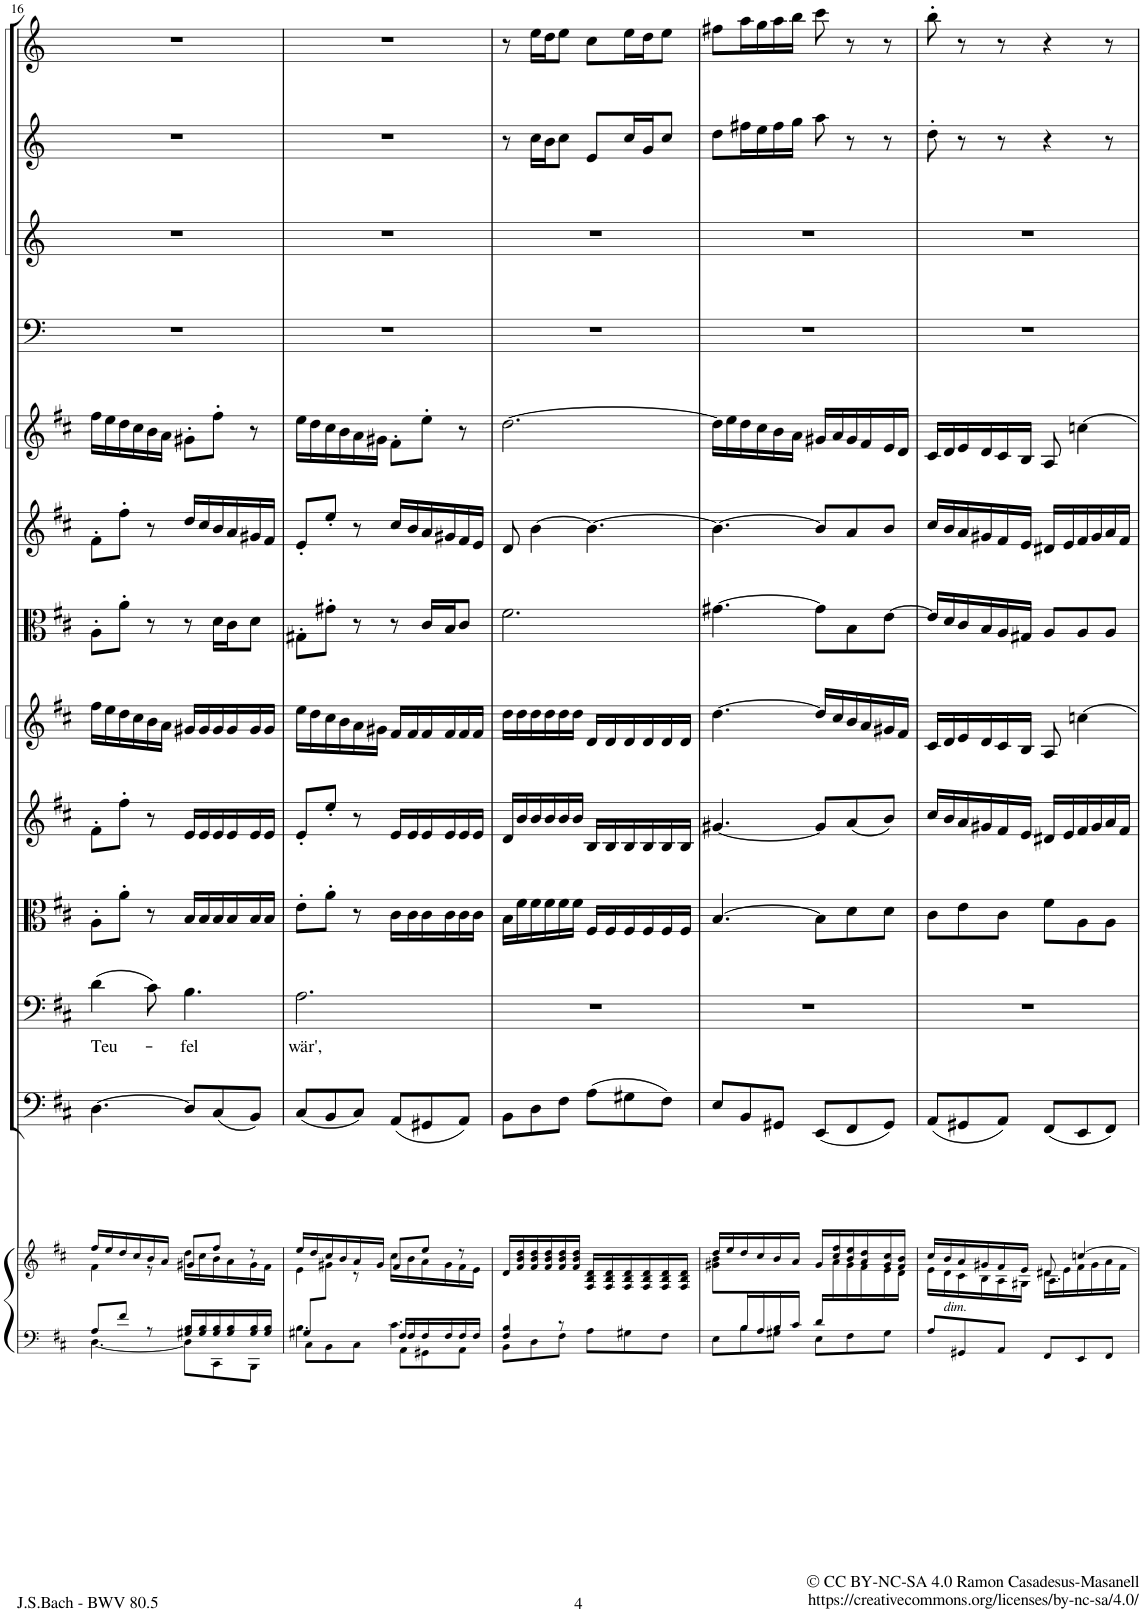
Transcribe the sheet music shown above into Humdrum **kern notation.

**kern	**kern	**kern	**kern	**text	**kern	**kern	**kern	**kern	**kern	**kern	**kern	**kern	**kern	**kern
*part13	*part13	*part12	*part11	*part11	*part10	*part9	*part8	*part7	*part6	*part5	*part4	*part3	*part2	*part1
*staff14	*staff13	*staff12	*staff11	*staff11	*staff10	*staff9	*staff8	*staff7	*staff6	*staff5	*staff4	*staff3	*staff2	*staff1
*I"Piano reduction	*	*I"Continuo	*I"Soprano, Alto, Tenore, Basso in unisono	*	*I"Viola	*I"Violino II	*I"Violino I	*I"Taille	*I"Oboe d'amore II	*I"Oboe d'amore I	*I"Timpani	*I"Tromba III (D)	*I"Tromba II (D)	*I"Tromba I (D)
*I'Pno	*	*	*	*	*	*	*	*	*I'Ob	*I'Ob	*I'Timp	*	*	*
!!LO:PB:g=z
*clefF4	*clefG2	*clefF4	*clefF4	*	*clefC3	*clefG2	*clefG2	*clefC3	*clefG2	*clefG2	*clefF4	*clefG2	*clefG2	*clefG2
*	*	*	*	*	*	*	*	*Trd4c7	*	*	*	*Trd-1c-2	*Trd-1c-2	*Trd-1c-2
*k[f#c#]	*k[f#c#]	*k[f#c#]	*k[f#c#]	*	*k[f#c#]	*k[f#c#]	*k[f#c#]	*k[f#c#]	*k[f#c#]	*k[f#c#]	*k[]	*k[]	*k[]	*k[]
*M6/8	*M6/8	*M6/8	*M6/8	*	*M6/8	*M6/8	*M6/8	*M6/8	*M6/8	*M6/8	*M6/8	*M6/8	*M6/8	*M6/8
=16	=16	=16	=16	=16	=16	=16	=16	=16	=16	=16	=16	=16	=16	=16
*^	*^	*	*	*	*	*	*	*	*	*	*	*	*	*
!	!	!	!	!	!	!LO:LY:b	!	!	!	!	!	!	!	!	!	!
8A/L	[4.D\	16ff#/LL	4f#\	[4.D\	(4d\	Teu-	8A'\L	8f#'\L	16ff#\LL	8A'\L	8f#'\L	16ff#\LL	2.r	2.r	2.r	2.r
.	.	16ee/	.	.	.	.	.	.	16ee\	.	.	16ee\	.	.	.	.
8f#/J	.	16dd/	.	.	.	.	8a'\J	8ff#'\J	16dd\	8a'\J	8ff#'\J	16dd\	.	.	.	.
.	.	16cc#/	.	.	.	.	.	.	16cc#\	.	.	16cc#\	.	.	.	.
8r	.	16b/	8r	.	8c#\)	.	8r	8r	16b\	8r	8r	16b\	.	.	.	.
.	.	16a/JJ	.	.	.	.	.	.	16a\JJ	.	.	16a\JJ	.	.	.	.
!	!	!	!	!	!	!LO:LY:b	!	!	!	!	!	!	!	!	!	!
16G#X/ 16B/LL	8D\L]	8g#X/L	16dd\LL	8D/L]	4.B\	-fel	16B/LL	16e/LL	16g#X/LL	8r	16dd/LL	8g#X'\L	.	.	.	.
16G#/ 16B/	.	.	16cc#\	.	.	.	16B/	16e/	16g#/	.	16cc#/	.	.	.	.	.
16G#/ 16B/	8CC#\	8ff#/J	16b\	(8C#/	.	.	16B/	16e/	16g#/	16d\LL	16b/	8ff#'\J	.	.	.	.
16G#/ 16B/	.	.	16a\	.	.	.	16B/	16e/	16g#/	16c#\J	16a/	.	.	.	.	.
16G#/ 16B/	8BBB\J	8r	16g#\	8BB/J)	.	.	16B/	16e/	16g#/	8d\J	16g#X/	8r	.	.	.	.
16G#/ 16B/JJ	.	.	16f#\JJ	.	.	.	16B/JJ	16e/JJ	16g#/JJ	.	16f#/JJ	.	.	.	.	.
=17	=17	=17	=17	=17	=17	=17	=17	=17	=17	=17	=17	=17	=17	=17	=17	=17
*	*^	*	*^	*	*	*	*	*	*	*	*	*	*	*	*	*
!	!	!	!	!	!	!	!	!LO:LY:b	!	!	!	!	!	!	!	!	!	!
8G#X/L	8C#\L	4.B\	16ee/LL	4e\	8ryy	(8C#/L	2.A\	wär',	8e'\L	8e'/L	16ee\LL	8G#X'\L	8e'/L	16ee\LL	2.r	2.r	2.r	2.r
.	.	.	16dd/	.	.	.	.	.	.	.	16dd\	.	.	16dd\	.	.	.	.
8ryy	8BB\	.	16cc#/	.	8g#X\J	8BB/	.	.	8a'\J	8ee'/J	16cc#\	8g#X'\J	8ee'/J	16cc#\	.	.	.	.
.	.	.	16b/	.	.	.	.	.	.	.	16b\	.	.	16b\	.	.	.	.
8ryy	8C#\J	.	16a/	8r	2ryy	8C#/J)	.	.	8r	8r	16a\	8r	8r	16a\	.	.	.	.
.	.	.	16g#/JJ	.	.	.	.	.	.	.	16g#X\JJ	.	.	16g#X\JJ	.	.	.	.
4.c#\	8AA\L	16F#/LL	8f#/L	16cc#\LL	.	(8AA/L	.	.	16c#\LL	16e/LL	16f#/LL	8r	16cc#/LL	8f#'\L	.	.	.	.
.	.	16F#/	.	16b\	.	.	.	.	16c#\	16e/	16f#/	.	16b/	.	.	.	.	.
.	8GG#X\	16F#/	8ee/J	16a\	.	8GG#X/	.	.	16c#\	16e/	16f#/	16c#/LL	16a/	8ee'\J	.	.	.	.
.	.	16F#/	.	16g#\	.	.	.	.	16c#\	16e/	16f#/	16B/J	16g#X/	.	.	.	.	.
.	8AA\J	16F#/	8r	16f#\	.	8AA/J)	.	.	16c#\	16e/	16f#/	8c#/J	16f#/	8r	.	.	.	.
.	.	16F#/JJ	.	16e\JJ	.	.	.	.	16c#\JJ	16e/JJ	16f#/JJ	.	16e/JJ	.	.	.	.	.
*	*v	*v	*	*	*	*	*	*	*	*	*	*	*	*	*	*	*	*
*	*	*v	*v	*v	*	*	*	*	*	*	*	*	*	*	*	*	*
=18	=18	=18	=18	=18	=18	=18	=18	=18	=18	=18	=18	=18	=18	=18	=18
4F#/ 4B/	8BB\L	16d/LL	8BB\L	2.r	.	16B\LL	16d/LL	16dd\LL	2.f#\	8d/	[2.dd\	2.r	2.r	8r	8r
.	.	16f#/ 16b/ 16dd/	.	.	.	16f#\	16b/	16dd\	.	.	.	.	.	.	.
.	8D\	16f#/ 16b/ 16dd/	8D\	.	.	16f#\	16b/	16dd\	.	[4b\	.	.	.	16cc\LL	16ee\LL
.	.	16f#/ 16b/ 16dd/	.	.	.	16f#\	16b/	16dd\	.	.	.	.	.	16b\J	16dd\J
8r	8F#\J	16f#/ 16b/ 16dd/	8F#\J	.	.	16f#\	16b/	16dd\	.	.	.	.	.	8cc\J	8ee\J
.	.	16f#/ 16b/ 16dd/JJ	.	.	.	16f#\JJ	16b/JJ	16dd\JJ	.	.	.	.	.	.	.
4.ryy	8A\L	16F#/ 16B/ 16d/LL	(8A\L	.	.	16F#/LL	16B/LL	16d/LL	.	4.b\_	.	.	.	8e/L	8cc\L
.	.	16F#/ 16B/ 16d/	.	.	.	16F#/	16B/	16d/	.	.	.	.	.	.	.
.	8G#X\	16F#/ 16B/ 16d/	8G#X\	.	.	16F#/	16B/	16d/	.	.	.	.	.	16cc/L	16ee\L
.	.	16F#/ 16B/ 16d/	.	.	.	16F#/	16B/	16d/	.	.	.	.	.	16g/J	16dd\J
.	8F#\J	16F#/ 16B/ 16d/	8F#\J)	.	.	16F#/	16B/	16d/	.	.	.	.	.	8cc/J	8ee\J
.	.	16F#/ 16B/ 16d/JJ	.	.	.	16F#/JJ	16B/JJ	16d/JJ	.	.	.	.	.	.	.
=19	=19	=19	=19	=19	=19	=19	=19	=19	=19	=19	=19	=19	=19	=19	=19
*	*	*^	*	*	*	*	*	*	*	*	*	*	*	*	*
8ryy	8E\L	16dd/LL	8g#X\ 8b\L	8E/L	2.r	.	[4.B/	[4.g#X/	[4.dd\	[4.g#X\	4.b\_	16dd\LL]	2.r	2.r	8dd\L	8ff#X\L
.	.	16ee/	.	.	.	.	.	.	.	.	.	16ee\	.	.	.	.
16B/L	8B\	16dd/	16ryy	8BB/	.	.	.	.	.	.	.	16dd\	.	.	16ff#X\L	16aa\L
*	*	*v	*v	*	*	*	*	*	*	*	*	*	*	*	*	*
16A/	.	16cc#/	.	.	.	.	.	.	.	.	16cc#\	.	.	16ee\	16gg\
16B/	8G#X\J	16b/	8GG#X/J	.	.	.	.	.	.	.	16b\	.	.	16ff#\	16aa\
16c#/JJ	.	16a/JJ	.	.	.	.	.	.	.	.	16a\JJ	.	.	16gg\JJ	16bb\JJ
16d/LL	8E\L	16g#/LL	(8EE/L	.	.	8B\L]	8g#/L]	16dd/LL]	8g#\L]	8b/L]	16g#X/LL	.	.	8aa\	8ccc\
*	*	*^	*	*	*	*	*	*	*	*	*	*	*	*	*
4ryy	.	16cc#/ 16ff#/	16a\	.	.	.	.	.	16cc#/	.	.	16a/	.	.	.	.
.	8F#\	16b/ 16ee/	16g#\	8FF#/	.	.	8d\	(8a/	16b/	8B\	8a/	16g#/	.	.	8r	8r
.	.	16a/ 16dd/	16f#\	.	.	.	.	.	16a/	.	.	16f#/	.	.	.	.
.	8G#\J	16g#/ 16cc#/	16e\	8GG#/J)	.	.	8d\J	8b/J)	16g#X/	[8e\J	8b/J	16e/	.	.	8r	8r
16ryy	.	16f#/ 16b/JJ	16d\JJ	.	.	.	.	.	16f#/JJ	.	.	16d/JJ	.	.	.	.
*v	*v	*	*	*	*	*	*	*	*	*	*	*	*	*	*	*
=20	=20	=20	=20	=20	=20	=20	=20	=20	=20	=20	=20	=20	=20	=20	=20
*	*	*^	*	*	*	*	*	*	*	*	*	*	*	*	*
8A/L	16cc#/LL	16e\LL	4.ryy	(8AA/L	2.r	.	8c#\L	16cc#/LL	16c#/LL	16e/LL]	16cc#/LL	16c#/LL	2.r	2.r	8dd'\	8bb'\
!	!LO:TX:b:i:t=dim.	!	!	!	!	!	!	!	!	!	!	!	!	!	!	!
.	16b/	16d\	.	.	.	.	.	16b/	16d/	16d/	16b/	16d/	.	.	.	.
8GG#X/	16a/	16c#\	.	8GG#X/	.	.	8e\	16a/	16e/	16c#/	16a/	16e/	.	.	8r	8r
.	16g#X/	16B\	.	.	.	.	.	16g#X/	16d/	16B/	16g#X/	16d/	.	.	.	.
8AA/J	16f#/	16A\	.	8AA/J)	.	.	8c#\J	16f#/	16c#/	16A/	16f#/	16c#/	.	.	8r	8r
.	16e/JJ	16G#X\JJ	.	.	.	.	.	16e/JJ	16B/JJ	16G#X/JJ	16e/JJ	16B/JJ	.	.	.	.
8FF#/L	8d#X/	16d#\LL	4.A\	(8FF#/L	.	.	8f#\L	16d#X/LL	8A/	8A/L	16d#X/LL	8A/	.	.	4r	4r
.	.	16e\	.	.	.	.	.	16e/	.	.	16e/	.	.	.	.	.
8EE/	[4ccn/	16f#\	.	8EE/	.	.	8A\	16f#/	[4ccn\	8A/	16f#/	[4ccn\	.	.	.	.
.	.	16g#\	.	.	.	.	.	16g#/	.	.	16g#/	.	.	.	.	.
8FF#/J	.	16a\	.	8FF#/J)	.	.	8A\J	16a/	.	8A/J	16a/	.	.	.	8r	8r
.	.	16f#\JJ	.	.	.	.	.	16f#/JJ	.	.	16f#/JJ	.	.	.	.	.
*	*v	*v	*v	*	*	*	*	*	*	*	*	*	*	*	*	*
=	=	=	=	=	=	=	=	=	=	=	=	=	=	=
*-	*-	*-	*-	*-	*-	*-	*-	*-	*-	*-	*-	*-	*-	*-
